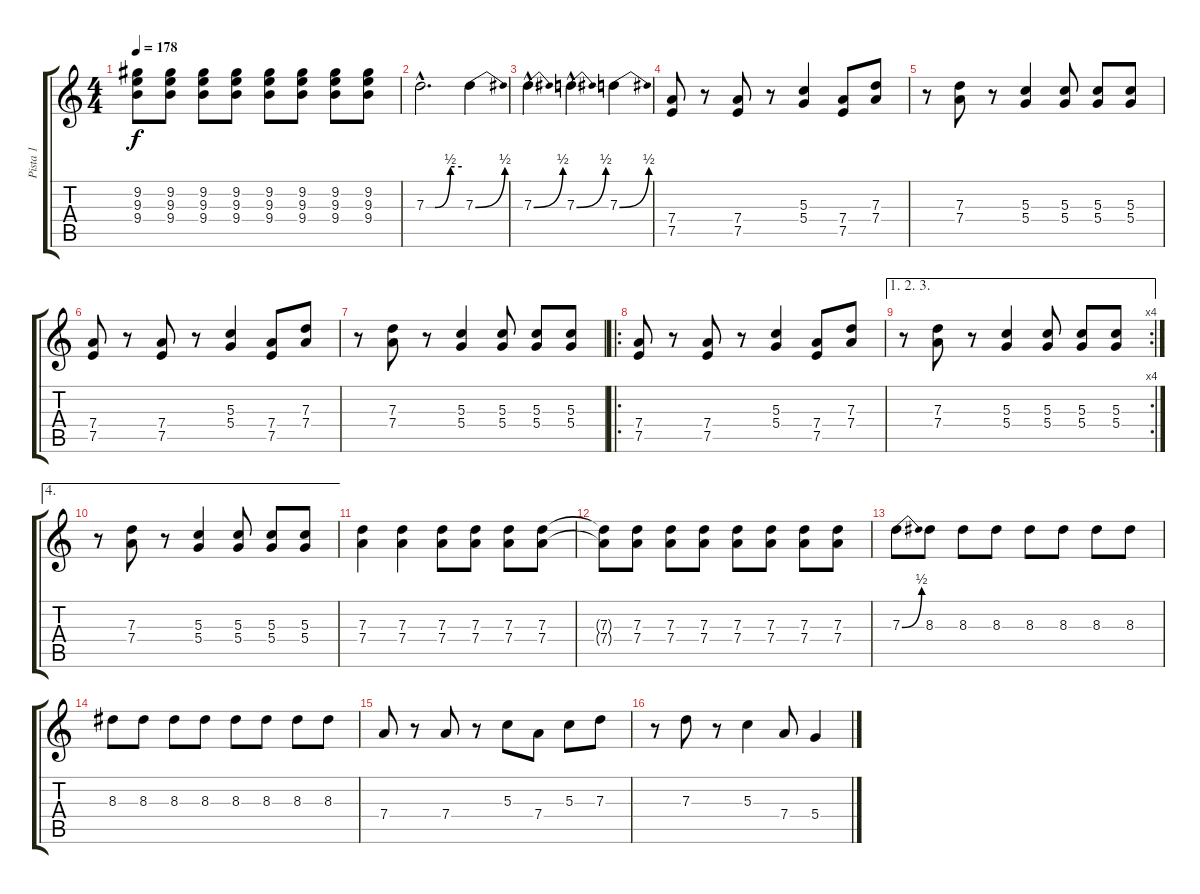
\track ("Pista 1" "Pista 1") {instrument distortionguitar}
\staff {score tabs}
\tuning (E4 B3 G3 D3 A2 E2) {hide}
\ts (4 4)
\tempo 178
\clef g2
\ks c
(9.2{t} 9.3{t} 9.4{t}).8{dy f} (9.2 9.3 9.4).8 (9.2 9.3 9.4).8 (9.2 9.3 9.4).8 (9.2 9.3 9.4).8 (9.2 9.3 9.4).8 (9.2 9.3 9.4).8 (9.2 9.3 9.4).8 |
7.3{be (custom 0 0 15 0 41 2 60 2) hac}.2{d} 7.3{be (bend 0 0 60 2)}.4 |
7.3{be (bend 0 0 60 2) hac}.4{d} 7.3{be (bend 0 0 60 2) hac}.4{d} 7.3{be (bend 0 0 60 2)}.4 |
(7.4 7.5).8 r.8 (7.4 7.5).8 r.8 (5.3 5.4).4 (7.4 7.5).8 (7.3 7.4).8 |
r.8 (7.3 7.4).8 r.8 (5.3 5.4).4 (5.3 5.4).8 (5.3 5.4).8 (5.3 5.4).8 |
(7.4 7.5).8 r.8 (7.4 7.5).8 r.8 (5.3 5.4).4 (7.4 7.5).8 (7.3 7.4).8 |
r.8 (7.3 7.4).8 r.8 (5.3 5.4).4 (5.3 5.4).8 (5.3 5.4).8 (5.3 5.4).8 |
\ro
(7.4 7.5).8 r.8 (7.4 7.5).8 r.8 (5.3 5.4).4 (7.4 7.5).8 (7.3 7.4).8 |
\ae (1 2 3)
\rc 4
r.8 (7.3 7.4).8 r.8 (5.3 5.4).4 (5.3 5.4).8 (5.3 5.4).8 (5.3 5.4).8 |
\ae 4
r.8 (7.3 7.4).8 r.8 (5.3 5.4).4 (5.3 5.4).8 (5.3 5.4).8 (5.3 5.4).8 |
(7.3 7.4).4 (7.3 7.4).4 (7.3 7.4).8 (7.3 7.4).8 (7.3 7.4).8 (7.3 7.4).8 |
(7.3{t} 7.4{t}).8 (7.3 7.4).8 (7.3 7.4).8 (7.3 7.4).8 (7.3 7.4).8 (7.3 7.4).8 (7.3 7.4).8 (7.3 7.4).8 |
7.3{be (bend 0 0 60 2)}.8 8.3.8 8.3.8 8.3.8 8.3.8 8.3.8 8.3.8 8.3.8 |
8.3.8 8.3.8 8.3.8 8.3.8 8.3.8 8.3.8 8.3.8 8.3.8 |
7.4.8 r.8 7.4.8 r.8 5.3.8 7.4.8 5.3.8 7.3.8 |
r.8 7.3.8 r.8 5.3.4 7.4.8 5.4.4
